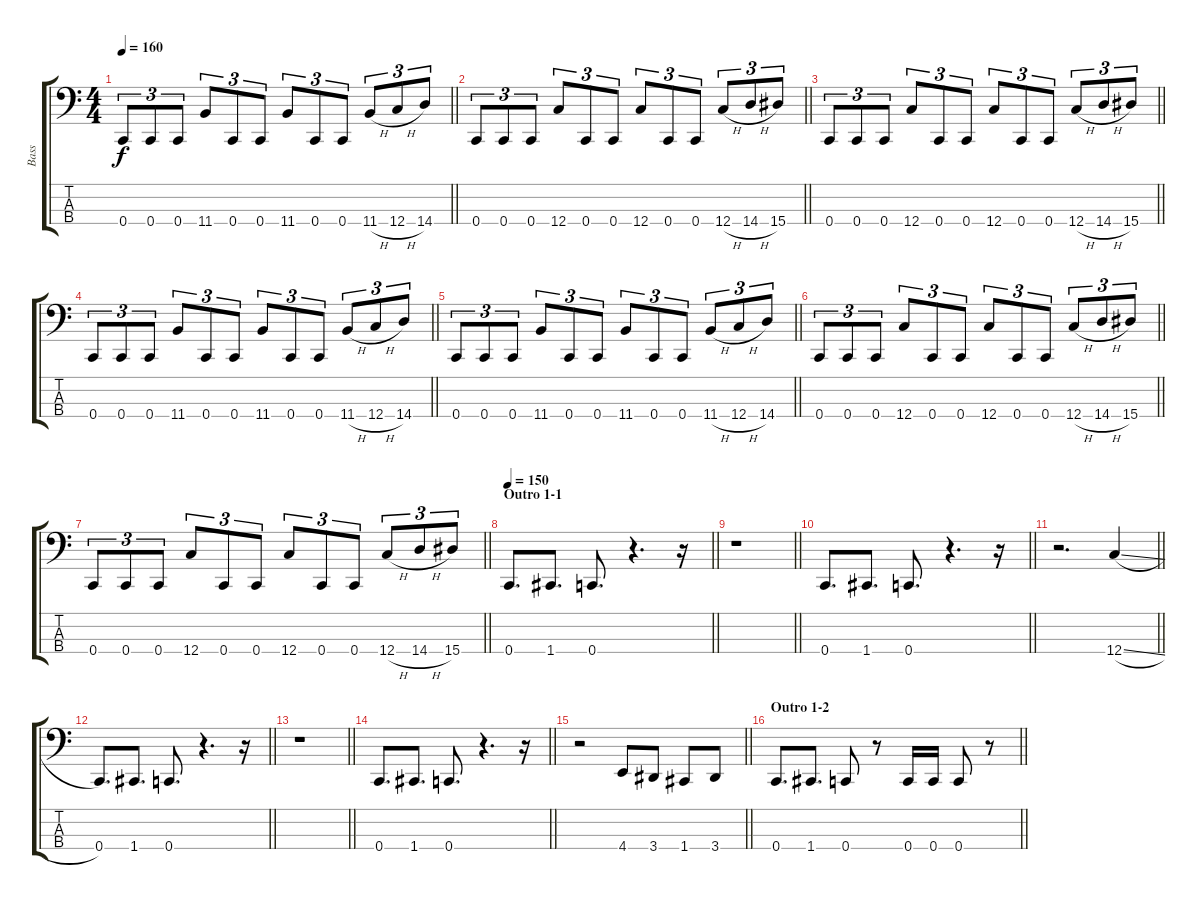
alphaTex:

\track ("Bass" "Bass") {instrument electricbassfinger}
\staff {score tabs}
\tuning (F2 C2 G1 C1) {hide}
\ts (4 4)
\tempo 160
\clef f4
\barLineRight lightlight
\ks c
0.4.8{tu (3 2) dy f} 0.4.8{tu (3 2)} 0.4.8{tu (3 2)} 11.4.8{tu (3 2)} 0.4.8{tu (3 2)} 0.4.8{tu (3 2)} 11.4.8{tu (3 2)} 0.4.8{tu (3 2)} 0.4.8{tu (3 2)} 11.4{h}.8{tu (3 2)} 12.4{h}.8{tu (3 2)} 14.4.8{tu (3 2)} |
\barLineRight lightlight
0.4.8{tu (3 2)} 0.4.8{tu (3 2)} 0.4.8{tu (3 2)} 12.4.8{tu (3 2)} 0.4.8{tu (3 2)} 0.4.8{tu (3 2)} 12.4.8{tu (3 2)} 0.4.8{tu (3 2)} 0.4.8{tu (3 2)} 12.4{h}.8{tu (3 2)} 14.4{h}.8{tu (3 2)} 15.4.8{tu (3 2)} |
\barLineRight lightlight
0.4.8{tu (3 2)} 0.4.8{tu (3 2)} 0.4.8{tu (3 2)} 12.4.8{tu (3 2)} 0.4.8{tu (3 2)} 0.4.8{tu (3 2)} 12.4.8{tu (3 2)} 0.4.8{tu (3 2)} 0.4.8{tu (3 2)} 12.4{h}.8{tu (3 2)} 14.4{h}.8{tu (3 2)} 15.4.8{tu (3 2)} |
\barLineRight lightlight
0.4.8{tu (3 2)} 0.4.8{tu (3 2)} 0.4.8{tu (3 2)} 11.4.8{tu (3 2)} 0.4.8{tu (3 2)} 0.4.8{tu (3 2)} 11.4.8{tu (3 2)} 0.4.8{tu (3 2)} 0.4.8{tu (3 2)} 11.4{h}.8{tu (3 2)} 12.4{h}.8{tu (3 2)} 14.4.8{tu (3 2)} |
\barLineRight lightlight
0.4.8{tu (3 2)} 0.4.8{tu (3 2)} 0.4.8{tu (3 2)} 11.4.8{tu (3 2)} 0.4.8{tu (3 2)} 0.4.8{tu (3 2)} 11.4.8{tu (3 2)} 0.4.8{tu (3 2)} 0.4.8{tu (3 2)} 11.4{h}.8{tu (3 2)} 12.4{h}.8{tu (3 2)} 14.4.8{tu (3 2)} |
\barLineRight lightlight
0.4.8{tu (3 2)} 0.4.8{tu (3 2)} 0.4.8{tu (3 2)} 12.4.8{tu (3 2)} 0.4.8{tu (3 2)} 0.4.8{tu (3 2)} 12.4.8{tu (3 2)} 0.4.8{tu (3 2)} 0.4.8{tu (3 2)} 12.4{h}.8{tu (3 2)} 14.4{h}.8{tu (3 2)} 15.4.8{tu (3 2)} |
\barLineRight lightlight
0.4.8{tu (3 2)} 0.4.8{tu (3 2)} 0.4.8{tu (3 2)} 12.4.8{tu (3 2)} 0.4.8{tu (3 2)} 0.4.8{tu (3 2)} 12.4.8{tu (3 2)} 0.4.8{tu (3 2)} 0.4.8{tu (3 2)} 12.4{h}.8{tu (3 2)} 14.4{h}.8{tu (3 2)} 15.4.8{tu (3 2)} |
\section ("" "Outro 1-1")
\tempo 150
\barLineRight lightlight
0.4.8{d} 1.4.8{d} 0.4.8{d} r.4{d} r.16 |
\barLineRight lightlight
r.1 |
\barLineRight lightlight
0.4.8{d} 1.4.8{d} 0.4.8{d} r.4{d} r.16 |
\barLineRight lightlight
r.2{d} 12.4{sl}.4 |
\barLineRight lightlight
0.4.8{d} 1.4.8{d} 0.4.8{d} r.4{d} r.16 |
\barLineRight lightlight
r.1 |
\barLineRight lightlight
0.4.8{d} 1.4.8{d} 0.4.8{d} r.4{d} r.16 |
\barLineRight lightlight
r.2 4.4.8 3.4.8 1.4.8 3.4.8 |
\section ("" "Outro 1-2")
\barLineRight lightlight
0.4.8{d} 1.4.8{d} 0.4.8 r.8 0.4.16 0.4.16 0.4.8 r.8
